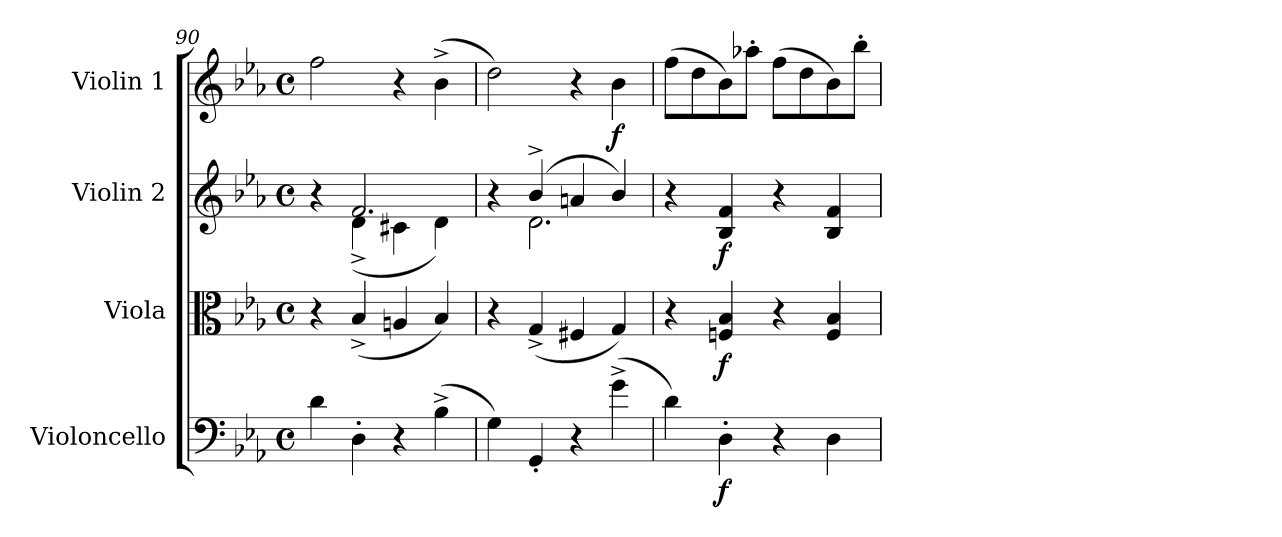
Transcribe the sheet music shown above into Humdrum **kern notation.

**kern	**dynam	**kern	**dynam	**kern	**dynam	**kern	**dynam
*part4	*part4	*part3	*part3	*part2	*part2	*part1	*part1
*staff4	*staff4	*staff3	*staff3	*staff2	*staff2	*staff1	*staff1
*I"Violoncello	*	*I"Viola	*	*I"Violin 2	*	*I"Violin 1	*
*I'Vc	*	*I'Vla	*	*I'Vln	*	*I'Vln	*
*clefF4	*	*clefC3	*	*clefG2	*	*clefG2	*
*k[b-e-a-]	*	*k[b-e-a-]	*	*k[b-e-a-]	*	*k[b-e-a-]	*
*M4/4	*	*M4/4	*	*M4/4	*	*M4/4	*
*met(c)	*	*met(c)	*	*met(c)	*	*met(c)	*
=90	=90	=90	=90	=90	=90	=90	=90
*	*	*	*	*^	*	*	*
4d\	.	4r	.	4r	4ryy	.	2ff\	.
4D'\	.	(4B-^/	.	2.f/	(4d^\	.	.	.
4r	.	4An/	.	.	4c#X\	.	4r	.
(4B-^\	.	4B-/)	.	.	4d\)	.	(4b-^\	.
=91	=91	=91	=91	=91	=91	=91	=91	=91
4G\)	.	4r	.	4r	4ryy	.	2dd\)	.
4GG'/	.	(4G^/	.	(4b-^/	2.d\	.	.	.
4r	.	4F#X/	.	4an/	.	.	4r	.
!	!	!	!	!	!	!	!	!LO:DY:b
(4g^\	.	4G/)	.	4b-/)	.	.	4b-\	f
*	*	*	*	*v	*v	*	*	*
=92	=92	=92	=92	=92	=92	=92	=92
4d\)	.	4r	.	4r	.	(8ff\L	.
.	.	.	.	.	.	8dd\	.
!	!LO:DY:b	!	!LO:DY:b	!	!LO:DY:b	!	!
4D'\	f	4Fn/ 4B-/	f	4B-/ 4f/	f	8b-\)	.
.	.	.	.	.	.	8aa-X'\J	.
4r	.	4r	.	4r	.	(8ff\L	.
.	.	.	.	.	.	8dd\	.
4D\	.	4F/ 4B-/	.	4B-/ 4f/	.	8b-\)	.
.	.	.	.	.	.	8bb-'\J	.
=	=	=	=	=	=	=	=
*-	*-	*-	*-	*-	*-	*-	*-
